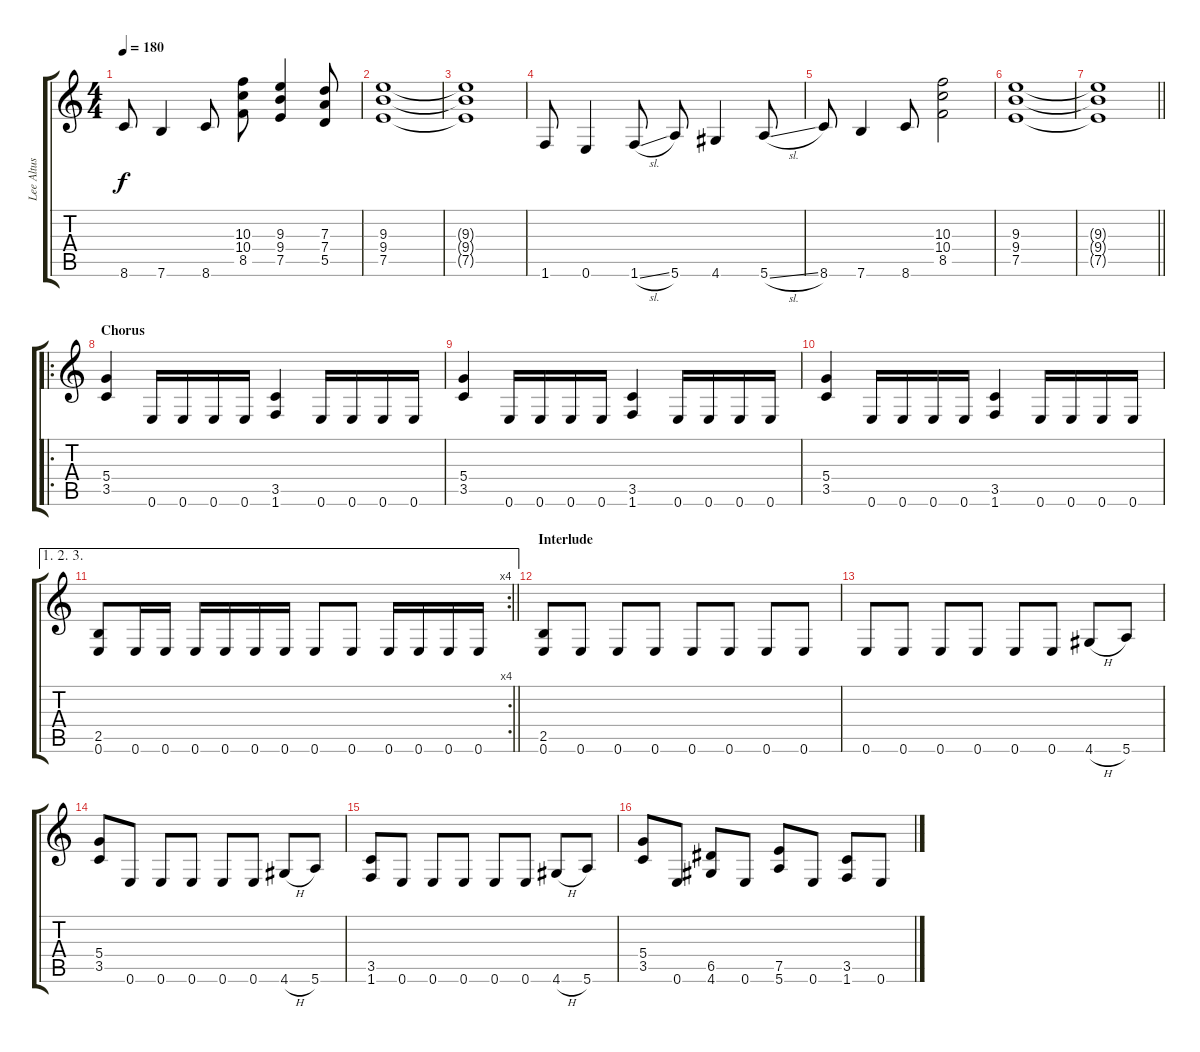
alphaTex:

\track ("Lee Altus" "Lee Altus") {instrument distortionguitar}
\staff {score tabs}
\tuning (E4 B3 G3 D3 A2 E2) {hide}
\ts (4 4)
\tempo 180
\clef g2
\ks c
8.6.8{dy f} 7.6.4 8.6.8 (10.3 10.4 8.5).8 (9.3 9.4 7.5).4 (7.3 7.4 5.5).8 |
(9.3 9.4 7.5).1 |
(9.3{t} 9.4{t} 7.5{t}).1 |
1.6.8 0.6.4 1.6{sl}.8 5.6.8 4.6.4 5.6{sl}.8 |
8.6.8 7.6.4 8.6.8 (10.3 10.4 8.5).2 |
(9.3 9.4 7.5).1 |
\barLineRight lightlight
(9.3{t} 9.4{t} 7.5{t}).1 |
\ro
\section ("" "Chorus")
(5.4 3.5).4 0.6.16 0.6.16 0.6.16 0.6.16 (3.5 1.6).4 0.6.16 0.6.16 0.6.16 0.6.16 |
(5.4 3.5).4 0.6.16 0.6.16 0.6.16 0.6.16 (3.5 1.6).4 0.6.16 0.6.16 0.6.16 0.6.16 |
(5.4 3.5).4 0.6.16 0.6.16 0.6.16 0.6.16 (3.5 1.6).4 0.6.16 0.6.16 0.6.16 0.6.16 |
\ae (1 2 3)
\rc 4
\barLineRight lightlight
(2.5 0.6).8 0.6.16 0.6.16 0.6.16 0.6.16 0.6.16 0.6.16 0.6.8 0.6.8 0.6.16 0.6.16 0.6.16 0.6.16 |
\section ("" "Interlude")
(2.5 0.6).8 0.6.8 0.6.8 0.6.8 0.6.8 0.6.8 0.6.8 0.6.8 |
0.6.8 0.6.8 0.6.8 0.6.8 0.6.8 0.6.8 4.6{h}.8 5.6.8 |
(5.4 3.5).8 0.6.8 0.6.8 0.6.8 0.6.8 0.6.8 4.6{h}.8 5.6.8 |
(3.5 1.6).8 0.6.8 0.6.8 0.6.8 0.6.8 0.6.8 4.6{h}.8 5.6.8 |
(5.4 3.5).8 0.6.8 (6.5 4.6).8 0.6.8 (7.5 5.6).8 0.6.8 (3.5 1.6).8 0.6.8
